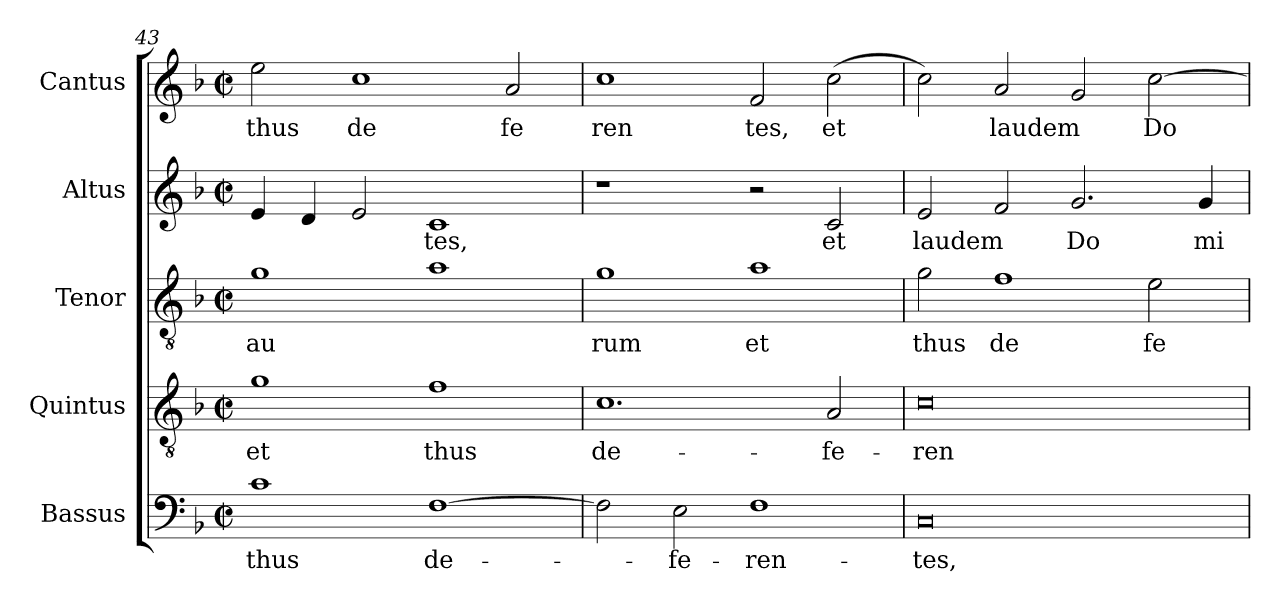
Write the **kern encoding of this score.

**kern	**text	**kern	**text	**kern	**text	**kern	**text	**kern	**text
*part5	*part5	*part4	*part4	*part3	*part3	*part2	*part2	*part1	*part1
*staff5	*staff5	*staff4	*staff4	*staff3	*staff3	*staff2	*staff2	*staff1	*staff1
*I"Bassus	*	*I"Quintus	*	*I"Tenor	*	*I"Altus	*	*I"Cantus	*
*clefF4	*	*clefGv2	*	*clefGv2	*	*clefG2	*	*clefG2	*
*k[b-]	*	*k[b-]	*	*k[b-]	*	*k[b-]	*	*k[b-]	*
*F:	*	*F:	*	*F:	*	*F:	*	*F:	*
*M2/2	*	*M2/2	*	*M2/2	*	*M2/2	*	*M2/2	*
*met(c|)	*	*met(c|)	*	*met(c|)	*	*met(c|)	*	*met(c|)	*
=43	=43	=43	=43	=43	=43	=43	=43	=43	=43
!	!LO:LY:b:cj	!	!LO:LY:b:cj	!	!LO:LY:b:cj	!	!	!	!LO:LY:b:cj
1c	thus	1g	et	1g	au	4e/	.	2ee\	thus
.	.	.	.	.	.	4d/	.	.	.
!	!	!	!	!	!	!	!	!	!LO:LY:b:cj
.	.	.	.	.	.	2e/	.	1cc	de
!	!LO:LY:b:cj	!	!LO:LY:b:cj	!	!	!	!LO:LY:b:cj	!	!
[>1F	de-	1f	thus	1a	.	1c	-tes,	.	.
!	!	!	!	!	!	!	!	!	!LO:LY:b:cj
.	.	.	.	.	.	.	.	2a/	fe
=44	=44	=44	=44	=44	=44	=44	=44	=44	=44
!	!	!	!LO:LY:b:cj	!	!LO:LY:b:cj	!	!	!	!LO:LY:b:cj
2F\]	.	1.c	de-	1g	rum	1r	.	1cc	ren
!	!LO:LY:b:cj	!	!	!	!	!	!	!	!
2E\	-fe-	.	.	.	.	.	.	.	.
!	!LO:LY:b:cj	!	!	!	!LO:LY:b:cj	!	!	!	!LO:LY:b:cj
1F	-ren-	.	.	1a	et	2r	.	2f/	tes,
!	!	!	!LO:LY:b:cj	!	!	!	!LO:LY:b:cj	!	!LO:LY:b:cj
.	.	2A/	-fe-	.	.	2c/	et	(<2cc\	et
!!LO:LB:g=z
=45	=45	=45	=45	=45	=45	=45	=45	=45	=45
!	!LO:LY:b:cj	!	!LO:LY:b:cj	!	!LO:LY:b:cj	!	!LO:LY:b	!	!
0C	-tes,	0c	-ren-	2g\	thus	2e/	laudem	2cc\)	.
!	!	!	!	!	!LO:LY:b:cj	!	!	!	!LO:LY:b
.	.	.	.	1f	de	2f/	.	2a/	laudem
!	!	!	!	!	!	!	!LO:LY:b:cj	!	!
.	.	.	.	.	.	2.g/	Do	2g/	.
!	!	!	!	!	!LO:LY:b:cj	!	!	!	!LO:LY:b
.	.	.	.	2e\	fe	.	.	[>2cc\	Do-
!	!	!	!	!	!	!	!LO:LY:b:cj	!	!
.	.	.	.	.	.	4g/	mi	.	.
=	=	=	=	=	=	=	=	=	=
*-	*-	*-	*-	*-	*-	*-	*-	*-	*-
